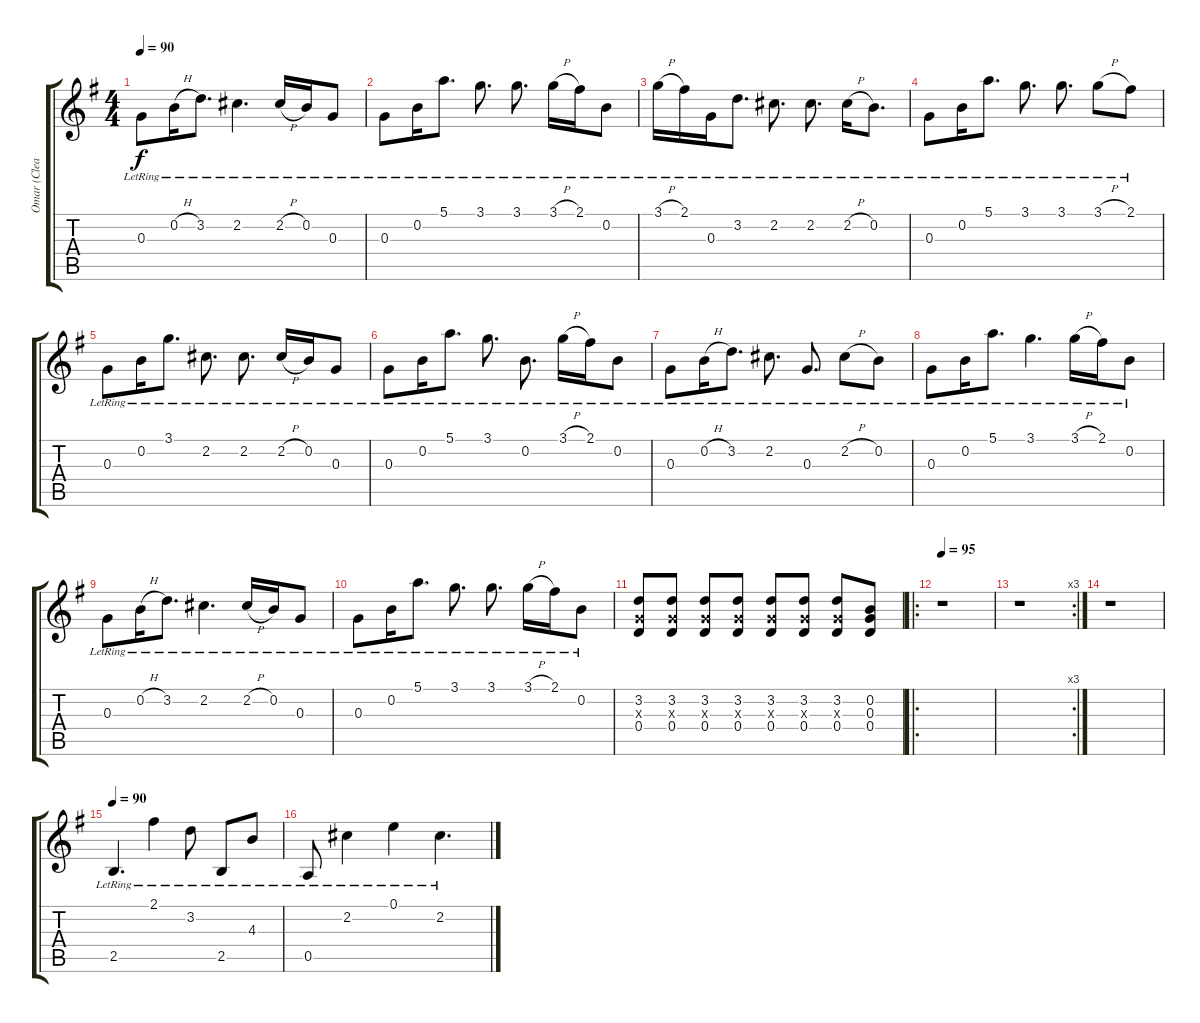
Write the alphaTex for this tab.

\track ("Omar (Clean)" "Omar (Clea") {instrument electricguitarclean}
\staff {score tabs}
\tuning (E4 B3 G3 D3 A2 E2) {hide}
\ts (4 4)
\tempo 90
\clef g2
\ks g
0.3{lr}.8{dy f} 0.2{h lr}.16 3.2{lr}.8{d} 2.2{lr}.4{d} 2.2{h lr}.16 0.2{lr}.16 0.3{lr}.8 |
0.3{lr}.8 0.2{lr}.16 5.1{lr}.8{d} 3.1{lr}.8{d} 3.1{lr}.8{d} 3.1{h lr}.16 2.1{lr}.16 0.2{lr}.8 |
3.1{h lr}.16 2.1{lr}.16 0.3{lr}.16 3.2{lr}.8{d} 2.2{lr}.8{d} 2.2{lr}.8{d} 2.2{h lr}.16 0.2{lr}.8{d} |
0.3{lr}.8 0.2{lr}.16 5.1{lr}.8{d} 3.1{lr}.8{d} 3.1{lr}.8{d} 3.1{h lr}.8 2.1{lr}.8 |
0.3{lr}.8 0.2{lr}.16 3.1{lr}.8{d} 2.2{lr}.8{d} 2.2{lr}.8{d} 2.2{h lr}.16 0.2{lr}.16 0.3{lr}.8 |
0.3{lr}.8 0.2{lr}.16 5.1{lr}.8{d} 3.1{lr}.8{d} 0.2{lr}.8{d} 3.1{h lr}.16 2.1{lr}.16 0.2{lr}.8 |
0.3{lr}.8 0.2{h lr}.16 3.2{lr}.8{d} 2.2{lr}.8{d} 0.3{lr}.8{d} 2.2{h lr}.8 0.2{lr}.8 |
0.3{lr}.8 0.2{lr}.16 5.1{lr}.8{d} 3.1{lr}.4{d} 3.1{h lr}.16 2.1{lr}.16 0.2{lr}.8 |
0.3{lr}.8 0.2{h lr}.16 3.2{lr}.8{d} 2.2{lr}.4{d} 2.2{h lr}.16 0.2{lr}.16 0.3{lr}.8 |
0.3{lr}.8 0.2{lr}.16 5.1{lr}.8{d} 3.1{lr}.8{d} 3.1{lr}.8{d} 3.1{h lr}.16 2.1{lr}.16 0.2{lr}.8 |
(3.2 0.3{x} 0.4).8 (3.2 0.3{x} 0.4).8 (3.2 0.3{x} 0.4).8 (3.2 0.3{x} 0.4).8 (3.2 0.3{x} 0.4).8 (3.2 0.3{x} 0.4).8 (3.2 0.3{x} 0.4).8 (0.2 0.3 0.4).8 |
\ro
\tempo 95
r.1 |
\rc 3
r.1 |
r.1 |
\tempo 90
2.5{lr}.4{d} 2.1{lr}.4 3.2{lr}.8 2.5{lr}.8 4.3{lr}.8 |
0.5{lr}.8 2.2{lr}.4 0.1{lr}.4 2.2{lr}.4{d}
